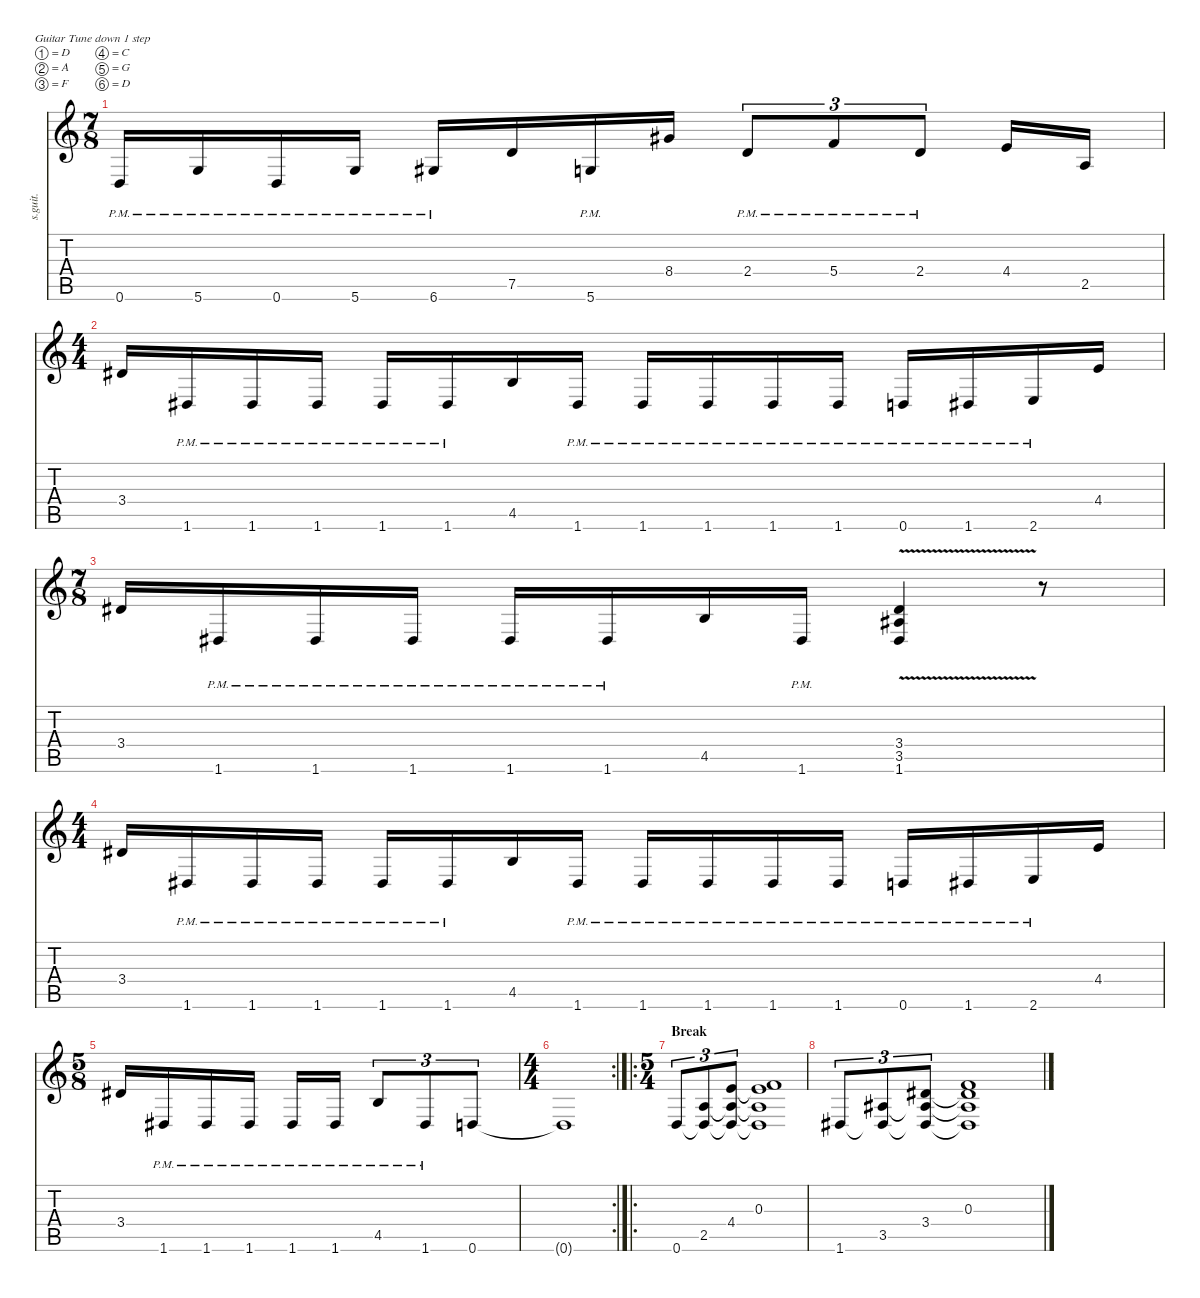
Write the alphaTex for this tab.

\defaultSystemsLayout 4
\hideDynamics
\bracketExtendMode nobrackets
\track ("Muhammed Suicmez" "s.guit.") {instrument distortionguitar}
\staff {score tabs}
\tuning (D4 A3 F3 C3 G2 D2)
\ts (7 8)
\beaming (8 2 2 2 2)
\tempo (120 hide)
\clef g2
\ks c
0.6{pm}.16{lyrics (0 "") lyrics (1 "") lyrics (2 "") lyrics (3 "") lyrics (4 "") dy f} 5.6{pm}.16{lyrics (0 "") lyrics (1 "") lyrics (2 "") lyrics (3 "") lyrics (4 "")} 0.6{pm}.16{lyrics (0 "") lyrics (1 "") lyrics (2 "") lyrics (3 "") lyrics (4 "")} 5.6{pm}.16{lyrics (0 "") lyrics (1 "") lyrics (2 "") lyrics (3 "") lyrics (4 "")} 6.6{pm acc #}.16{lyrics (0 "") lyrics (1 "") lyrics (2 "") lyrics (3 "") lyrics (4 "")} 7.5.16{lyrics (0 "") lyrics (1 "") lyrics (2 "") lyrics (3 "") lyrics (4 "")} 5.6{pm}.16{lyrics (0 "") lyrics (1 "") lyrics (2 "") lyrics (3 "") lyrics (4 "")} 8.4{acc #}.16{lyrics (0 "") lyrics (1 "") lyrics (2 "") lyrics (3 "") lyrics (4 "")} 2.4{pm}.8{tu (3 2) lyrics (0 "") lyrics (1 "") lyrics (2 "") lyrics (3 "") lyrics (4 "")} 5.4{pm}.8{tu (3 2) lyrics (0 "") lyrics (1 "") lyrics (2 "") lyrics (3 "") lyrics (4 "")} 2.4{pm}.8{tu (3 2) lyrics (0 "") lyrics (1 "") lyrics (2 "") lyrics (3 "") lyrics (4 "")} 4.4.16{lyrics (0 "") lyrics (1 "") lyrics (2 "") lyrics (3 "") lyrics (4 "")} 2.5.16{lyrics (0 "") lyrics (1 "") lyrics (2 "") lyrics (3 "") lyrics (4 "")} |
\ts (4 4)
\beaming (8 2 2 2 2)
3.4{acc #}.16{lyrics (0 "") lyrics (1 "") lyrics (2 "") lyrics (3 "") lyrics (4 "")} 1.6{pm acc #}.16{lyrics (0 "") lyrics (1 "") lyrics (2 "") lyrics (3 "") lyrics (4 "")} 1.6{pm acc #}.16{lyrics (0 "") lyrics (1 "") lyrics (2 "") lyrics (3 "") lyrics (4 "")} 1.6{pm acc #}.16{lyrics (0 "") lyrics (1 "") lyrics (2 "") lyrics (3 "") lyrics (4 "")} 1.6{pm acc #}.16{lyrics (0 "") lyrics (1 "") lyrics (2 "") lyrics (3 "") lyrics (4 "")} 1.6{pm acc #}.16{lyrics (0 "") lyrics (1 "") lyrics (2 "") lyrics (3 "") lyrics (4 "")} 4.5.16{lyrics (0 "") lyrics (1 "") lyrics (2 "") lyrics (3 "") lyrics (4 "")} 1.6{pm acc #}.16{lyrics (0 "") lyrics (1 "") lyrics (2 "") lyrics (3 "") lyrics (4 "")} 1.6{pm acc #}.16{lyrics (0 "") lyrics (1 "") lyrics (2 "") lyrics (3 "") lyrics (4 "")} 1.6{pm acc #}.16{lyrics (0 "") lyrics (1 "") lyrics (2 "") lyrics (3 "") lyrics (4 "")} 1.6{pm acc #}.16{lyrics (0 "") lyrics (1 "") lyrics (2 "") lyrics (3 "") lyrics (4 "")} 1.6{pm acc #}.16{lyrics (0 "") lyrics (1 "") lyrics (2 "") lyrics (3 "") lyrics (4 "")} 0.6{pm}.16{lyrics (0 "") lyrics (1 "") lyrics (2 "") lyrics (3 "") lyrics (4 "")} 1.6{pm acc #}.16{lyrics (0 "") lyrics (1 "") lyrics (2 "") lyrics (3 "") lyrics (4 "")} 2.6{pm}.16{lyrics (0 "") lyrics (1 "") lyrics (2 "") lyrics (3 "") lyrics (4 "")} 4.4.16{lyrics (0 "") lyrics (1 "") lyrics (2 "") lyrics (3 "") lyrics (4 "")} |
\ts (7 8)
\beaming (8 2 2 2 2)
3.4{acc #}.16{lyrics (0 "") lyrics (1 "") lyrics (2 "") lyrics (3 "") lyrics (4 "")} 1.6{pm acc #}.16{lyrics (0 "") lyrics (1 "") lyrics (2 "") lyrics (3 "") lyrics (4 "")} 1.6{pm acc #}.16{lyrics (0 "") lyrics (1 "") lyrics (2 "") lyrics (3 "") lyrics (4 "")} 1.6{pm acc #}.16{lyrics (0 "") lyrics (1 "") lyrics (2 "") lyrics (3 "") lyrics (4 "")} 1.6{pm acc #}.16{lyrics (0 "") lyrics (1 "") lyrics (2 "") lyrics (3 "") lyrics (4 "")} 1.6{pm acc #}.16{lyrics (0 "") lyrics (1 "") lyrics (2 "") lyrics (3 "") lyrics (4 "")} 4.5.16{lyrics (0 "") lyrics (1 "") lyrics (2 "") lyrics (3 "") lyrics (4 "")} 1.6{pm acc #}.16{lyrics (0 "") lyrics (1 "") lyrics (2 "") lyrics (3 "") lyrics (4 "")} (3.4{v acc #} 3.5{v acc #} 1.6{v acc #}).4{lyrics (0 "") lyrics (1 "") lyrics (2 "") lyrics (3 "") lyrics (4 "")} r.8 |
\ts (4 4)
\beaming (8 2 2 2 2)
3.4{acc #}.16{lyrics (0 "") lyrics (1 "") lyrics (2 "") lyrics (3 "") lyrics (4 "")} 1.6{pm acc #}.16{lyrics (0 "") lyrics (1 "") lyrics (2 "") lyrics (3 "") lyrics (4 "")} 1.6{pm acc #}.16{lyrics (0 "") lyrics (1 "") lyrics (2 "") lyrics (3 "") lyrics (4 "")} 1.6{pm acc #}.16{lyrics (0 "") lyrics (1 "") lyrics (2 "") lyrics (3 "") lyrics (4 "")} 1.6{pm acc #}.16{lyrics (0 "") lyrics (1 "") lyrics (2 "") lyrics (3 "") lyrics (4 "")} 1.6{pm acc #}.16{lyrics (0 "") lyrics (1 "") lyrics (2 "") lyrics (3 "") lyrics (4 "")} 4.5.16{lyrics (0 "") lyrics (1 "") lyrics (2 "") lyrics (3 "") lyrics (4 "")} 1.6{pm acc #}.16{lyrics (0 "") lyrics (1 "") lyrics (2 "") lyrics (3 "") lyrics (4 "")} 1.6{pm acc #}.16{lyrics (0 "") lyrics (1 "") lyrics (2 "") lyrics (3 "") lyrics (4 "")} 1.6{pm acc #}.16{lyrics (0 "") lyrics (1 "") lyrics (2 "") lyrics (3 "") lyrics (4 "")} 1.6{pm acc #}.16{lyrics (0 "") lyrics (1 "") lyrics (2 "") lyrics (3 "") lyrics (4 "")} 1.6{pm acc #}.16{lyrics (0 "") lyrics (1 "") lyrics (2 "") lyrics (3 "") lyrics (4 "")} 0.6{pm}.16{lyrics (0 "") lyrics (1 "") lyrics (2 "") lyrics (3 "") lyrics (4 "")} 1.6{pm acc #}.16{lyrics (0 "") lyrics (1 "") lyrics (2 "") lyrics (3 "") lyrics (4 "")} 2.6{pm}.16{lyrics (0 "") lyrics (1 "") lyrics (2 "") lyrics (3 "") lyrics (4 "")} 4.4.16{lyrics (0 "") lyrics (1 "") lyrics (2 "") lyrics (3 "") lyrics (4 "")} |
\ts (5 8)
\beaming (8 2 2 2 2)
3.4{acc #}.16{lyrics (0 "") lyrics (1 "") lyrics (2 "") lyrics (3 "") lyrics (4 "")} 1.6{pm acc #}.16{lyrics (0 "") lyrics (1 "") lyrics (2 "") lyrics (3 "") lyrics (4 "")} 1.6{pm acc #}.16{lyrics (0 "") lyrics (1 "") lyrics (2 "") lyrics (3 "") lyrics (4 "")} 1.6{pm acc #}.16{lyrics (0 "") lyrics (1 "") lyrics (2 "") lyrics (3 "") lyrics (4 "")} 1.6{pm acc #}.16{lyrics (0 "") lyrics (1 "") lyrics (2 "") lyrics (3 "") lyrics (4 "")} 1.6{pm acc #}.16{lyrics (0 "") lyrics (1 "") lyrics (2 "") lyrics (3 "") lyrics (4 "")} 4.5{pm}.8{tu (3 2) lyrics (0 "") lyrics (1 "") lyrics (2 "") lyrics (3 "") lyrics (4 "")} 1.6{pm acc #}.8{tu (3 2) lyrics (0 "") lyrics (1 "") lyrics (2 "") lyrics (3 "") lyrics (4 "")} 0.6.8{tu (3 2) lyrics (0 "") lyrics (1 "") lyrics (2 "") lyrics (3 "") lyrics (4 "")} |
\rc 2
\ts (4 4)
\beaming (8 2 2 2 2)
0.6{t}.1{lyrics (0 "") lyrics (1 "") lyrics (2 "") lyrics (3 "") lyrics (4 "")} |
\ro
\ts (5 4)
\beaming (8 2 2 2 2)
\section ("" "Break")
0.6.8{tu (3 2) lyrics (0 "") lyrics (1 "") lyrics (2 "") lyrics (3 "") lyrics (4 "")} (2.5 0.6{t}).8{tu (3 2) lyrics (0 "") lyrics (1 "") lyrics (2 "") lyrics (3 "") lyrics (4 "")} (4.4 2.5{t} 0.6{t}).8{tu (3 2) lyrics (0 "") lyrics (1 "") lyrics (2 "") lyrics (3 "") lyrics (4 "")} (0.3 4.4{t} 2.5{t} 0.6{t}).1{lyrics (0 "") lyrics (1 "") lyrics (2 "") lyrics (3 "") lyrics (4 "")} |
1.6{acc #}.8{tu (3 2) lyrics (0 "") lyrics (1 "") lyrics (2 "") lyrics (3 "") lyrics (4 "")} (3.5{acc #} 1.6{t acc #}).8{tu (3 2) lyrics (0 "") lyrics (1 "") lyrics (2 "") lyrics (3 "") lyrics (4 "")} (3.4{acc #} 3.5{t acc #} 1.6{t acc #}).8{tu (3 2) lyrics (0 "") lyrics (1 "") lyrics (2 "") lyrics (3 "") lyrics (4 "")} (0.3 3.4{t acc #} 3.5{t acc #} 1.6{t acc #}).1{lyrics (0 "") lyrics (1 "") lyrics (2 "") lyrics (3 "") lyrics (4 "")}
